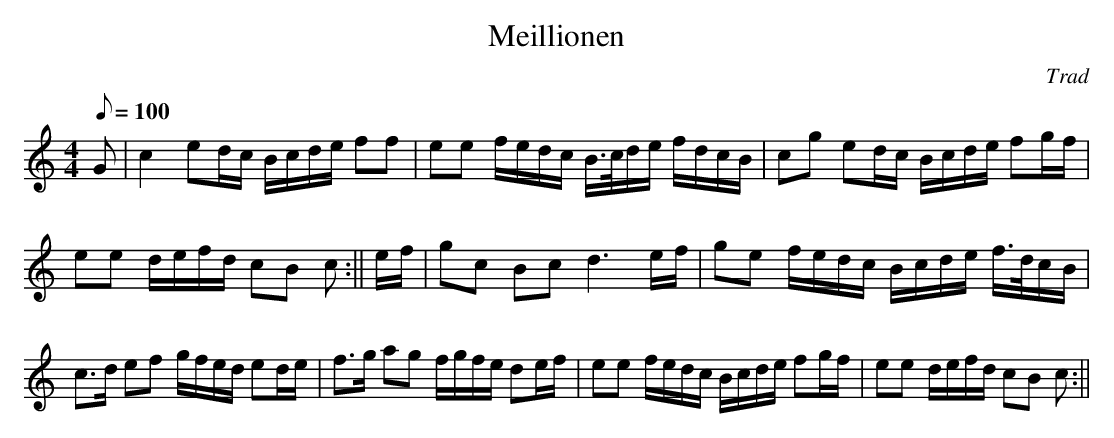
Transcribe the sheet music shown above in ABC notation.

X:1
T:Meillionen
M:4/4
L:1/8
Q:100
C:Trad
K:C
G|c2ed/c/ B/c/d/e/ ff|ee f/e/d/c/ B3/4c/4d/e/ f/d/c/B/|cg ed/c/ B/c/d/e/
 fg/f/|!ee d/e/f/d/ cB c:||
e/f/|gc Bc d3 e/f/| ge f/e/d/c/ B/c/d/e/ f3/4d/4c/B/|!c>d ef g/f/e/d/
Šed/e/|f>g ag f/g/f/e/ de/f/|ee f/e/d/c/ B/c/d/e/ fg/f/|ee d/e/f/d/ cB c
:||
